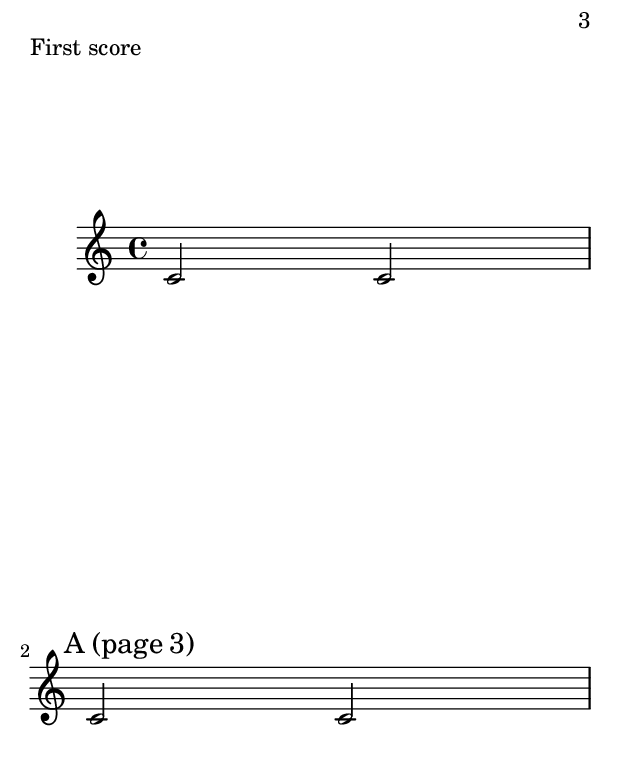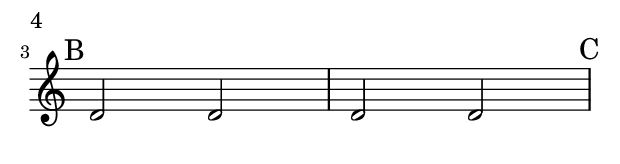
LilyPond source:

%% Do not edit this file; it is auto-generated from input/new
%% This file is in the public domain.
\version "2.13.1"
\header {
  lsrtags = "spacing"
  texidoc = "Page labels may be placed inside music or at top-level,
and referred to in markups."
  doctitle = "Page label"
} % begin verbatim


#(set-default-paper-size "a6")

#(define-markup-command (toc-line layout props label text)
  (symbol? markup?)
  (interpret-markup layout props
   (markup #:fill-line (text #:page-ref label "8" "?"))))

\book {
  \markup \huge \fill-line { \null Title Page \null }

  \pageBreak

  \label #'toc
  \markup \column {
    \large \fill-line { \null Table of contents \null }
    \toc-line #'toc "Table of contents"
    \toc-line #'firstScore "First Score"
    \toc-line #'markA "Mark A"
    \toc-line #'markB "Mark B"
    \toc-line #'markC "Mark C"
    \toc-line #'unknown "Unknown label"
  }

  \pageBreak

  \label #'firstScore
  \score {
    \new Staff \relative c' {
      c2 c
      \mark \markup {
        A (page \concat { \page-ref #'markA "0" "?" ) }
      } \label #'markA
      c2 c
      \pageBreak
      \mark "B" \label #'markB
      d2 d
      d2 d
      \once \override Score.RehearsalMark #'break-visibility =
        #begin-of-line-invisible
      \mark "C" \label #'markC
    }
    \header { piece = "First score" }
  }
}
